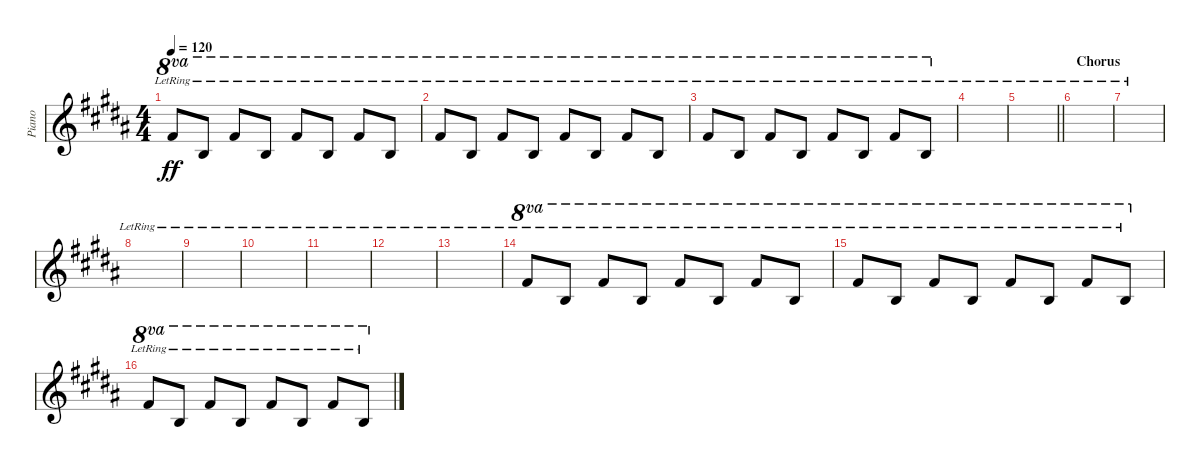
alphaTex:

\track ("Piano" "Piano") {instrument brightacousticpiano}
\staff {score}
\tuning (E4 B3 G3 D3 A2 E2) {hide}
\ts (4 4)
\tempo 120
\clef g2
\ks b
14.1{lr}.8{ot 8va dy ff} 12.2{lr}.8{ot 8va} 14.1{lr}.8{ot 8va} 12.2{lr}.8{ot 8va} 14.1{lr}.8{ot 8va} 12.2{lr}.8{ot 8va} 14.1{lr}.8{ot 8va} 12.2{lr}.8{ot 8va} |
14.1{lr}.8{ot 8va} 12.2{lr}.8{ot 8va} 14.1{lr}.8{ot 8va} 12.2{lr}.8{ot 8va} 14.1{lr}.8{ot 8va} 12.2{lr}.8{ot 8va} 14.1{lr}.8{ot 8va} 12.2{lr}.8{ot 8va} |
14.1{lr}.8{ot 8va} 12.2{lr}.8{ot 8va} 14.1{lr}.8{ot 8va} 12.2{lr}.8{ot 8va} 14.1{lr}.8{ot 8va} 12.2{lr}.8{ot 8va} 14.1{lr}.8{ot 8va} 12.2{lr}.8{ot 8va} |
|
\barLineRight lightlight
|
\section ("" "Chorus")
|
|
|
|
|
|
|
|
14.1{lr}.8{ot 8va volume 14 instrument brightacousticpiano} 12.2{lr}.8{ot 8va} 14.1{lr}.8{ot 8va} 12.2{lr}.8{ot 8va} 14.1{lr}.8{ot 8va} 12.2{lr}.8{ot 8va} 14.1{lr}.8{ot 8va} 12.2{lr}.8{ot 8va} |
14.1{lr}.8{ot 8va} 12.2{lr}.8{ot 8va} 14.1{lr}.8{ot 8va} 12.2{lr}.8{ot 8va} 14.1{lr}.8{ot 8va} 12.2{lr}.8{ot 8va} 14.1{lr}.8{ot 8va} 12.2{lr}.8{ot 8va} |
14.1{lr}.8{ot 8va} 12.2{lr}.8{ot 8va} 14.1{lr}.8{ot 8va} 12.2{lr}.8{ot 8va} 14.1{lr}.8{ot 8va} 12.2{lr}.8{ot 8va} 14.1{lr}.8{ot 8va} 12.2{lr}.8{ot 8va}
